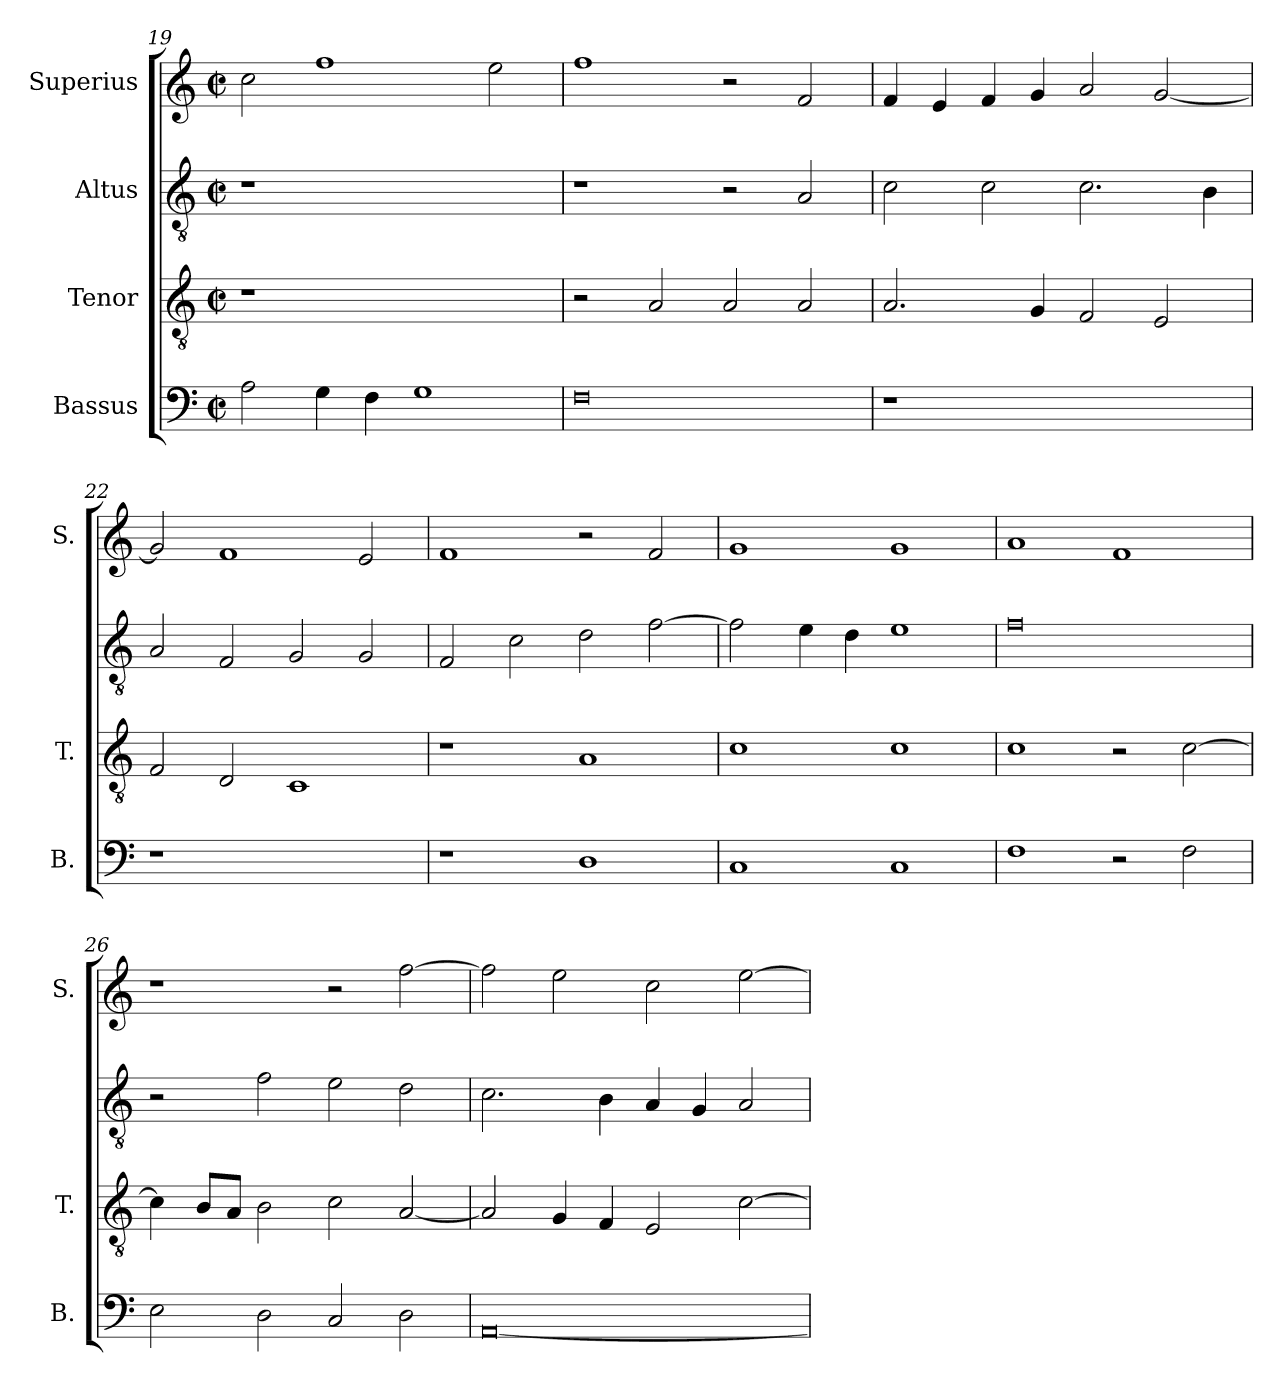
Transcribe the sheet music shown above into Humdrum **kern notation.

**kern	**kern	**kern	**kern
*part4	*part3	*part2	*part1
*staff4	*staff3	*staff2	*staff1
*I"Bassus	*I"Tenor	*I"Altus	*I"Superius
*I'B.	*I'T.	*	*I'S.
*clefF4	*clefGv2	*clefGv2	*clefG2
*	*ITrd7c12	*ITrd7c12	*
*k[]	*k[]	*k[]	*k[]
*C:	*C:	*C:	*C:
*M2/2	*M2/2	*M2/2	*M2/2
*met(c|)	*met(c|)	*met(c|)	*met(c|)
=19	=19	=19	=19
!	!LO:N:vis=1	!LO:N:vis=1	!
2Ai\	1r	1r	2cci\
4Gi\	.	.	1ffi
4Fi\	.	.	.
1Gi	1ryy	1ryy	.
.	.	.	2eei\
=20	=20	=20	=20
0Fi	2r	1r	1ffi
.	2AAi/	.	.
.	2AAi/	2r	2r
.	2AAi/	2AAi/	2fi/
=21	=21	=21	=21
!LO:N:vis=1	!	!	!
1r	2.AAi/	2Ci\	4fi/
.	.	.	4ei/
.	.	2Ci\	4fi/
.	4GGi/	.	4gi/
1ryy	2FFi/	2.Ci\	2ai/
.	2EEi/	.	[<2gi/
.	.	4BBi\	.
=22	=22	=22	=22
!LO:N:vis=1	!	!	!
1r	2FFi/	2AAi/	2gi/]
.	2DDi/	2FFi/	1fi
1ryy	1CCi	2GGi/	.
.	.	2GGi/	2ei/
!!LO:PB:g=z
=23	=23	=23	=23
1r	1r	2FFi/	1fi
.	.	2Ci\	.
1Di	1AAi	2Di\	2r
.	.	[>2Fi\	2fi/
=24	=24	=24	=24
1Ci	1Ci	2Fi\]	1gi
.	.	4Ei\	.
.	.	4Di\	.
1Ci	1Ci	1Ei	1gi
=25	=25	=25	=25
1Fi	1Ci	0Fi	1ai
2r	2r	.	1fi
2Fi\	[>2Ci\	.	.
=26	=26	=26	=26
2Ei\	4Ci\]	2r	1r
.	8BBi/L	.	.
.	8AAi/J	.	.
2Di\	2BBi\	2Fi\	.
2Ci/	2Ci\	2Ei\	2r
2Di\	[<2AAi/	2Di\	[>2ffi\
=27	=27	=27	=27
[<0AAi	2AAi/]	2.Ci\	2ffi\]
.	4GGi/	.	2eei\
.	4FFi/	4BBi\	.
.	2EEi/	4AAi/	2cci\
.	.	4GGi/	.
.	[>2Ci\	2AAi/	[>2eei\
=	=	=	=
*-	*-	*-	*-
